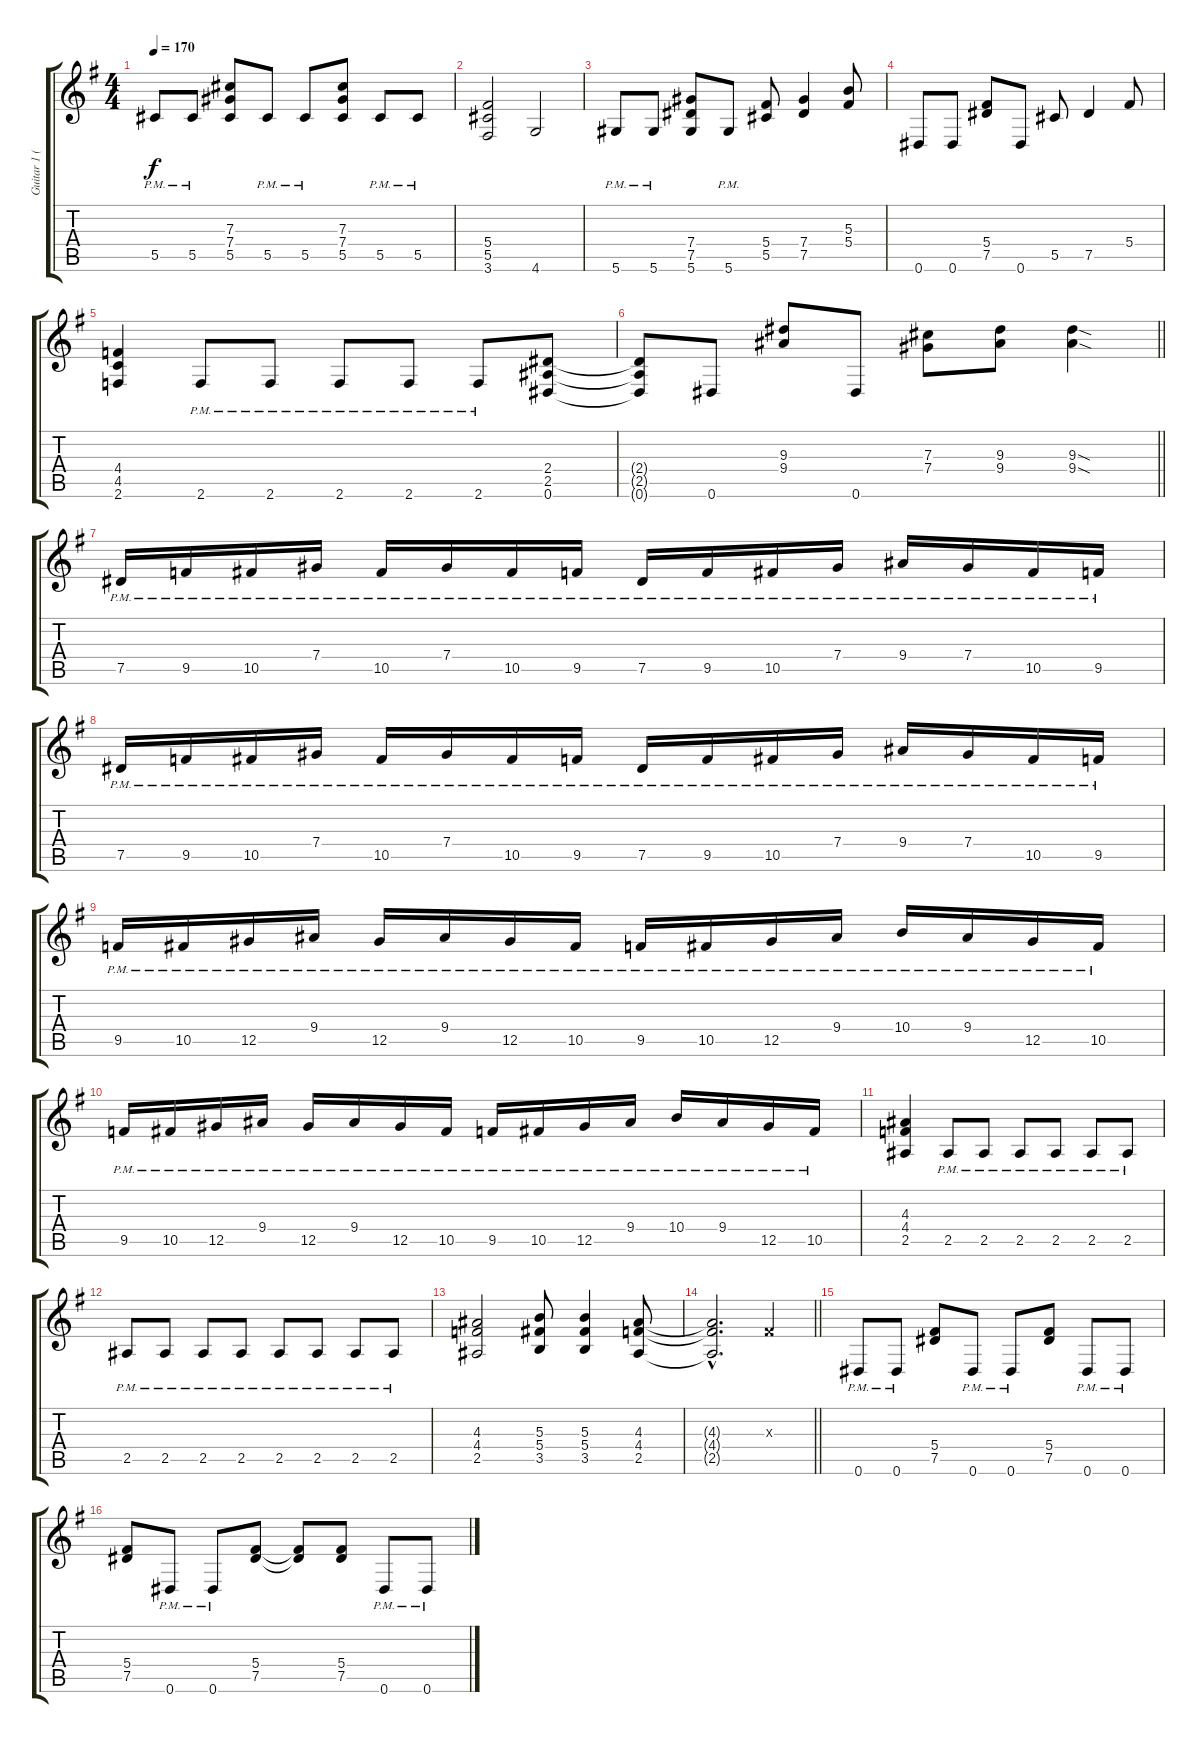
\track ("Guitar 1 (SheJa)" "Guitar 1 (") {instrument distortionguitar}
\staff {score tabs}
\tuning (Eb4 Bb3 Gb3 Db3 Ab2 Eb2) {hide}
\ts (4 4)
\tempo 170
\clef g2
\ks g
5.5{pm}.8{dy f} 5.5{pm}.8 (7.3 7.4 5.5).8 5.5{pm}.8 5.5{pm}.8 (7.3 7.4 5.5).8 5.5{pm}.8 5.5{pm}.8 |
(5.4 5.5 3.6).2 4.6.2 |
5.6{pm}.8 5.6{pm}.8 (7.4 7.5 5.6).8 5.6{pm}.8 (5.4 5.5).8 (7.4 7.5).4 (5.3 5.4).8 |
0.6.8 0.6.8 (5.4 7.5).8 0.6.8 5.5.8 7.5.4 5.4.8 |
(4.4 4.5 2.6).4 2.6{pm}.8 2.6{pm}.8 2.6{pm}.8 2.6{pm}.8 2.6{pm}.8 (2.4 2.5 0.6).8 |
\barLineRight lightlight
(2.4{t} 2.5{t} 0.6{t}).8 0.6.8 (9.3 9.4).8 0.6.8 (7.3 7.4).8 (9.3 9.4).8 (9.3{sod} 9.4{sod}).4 |
7.5{pm}.16 9.5{pm}.16 10.5{pm}.16 7.4{pm}.16 10.5{pm}.16 7.4{pm}.16 10.5{pm}.16 9.5{pm}.16 7.5{pm}.16 9.5{pm}.16 10.5{pm}.16 7.4{pm}.16 9.4{pm}.16 7.4{pm}.16 10.5{pm}.16 9.5{pm}.16 |
7.5{pm}.16 9.5{pm}.16 10.5{pm}.16 7.4{pm}.16 10.5{pm}.16 7.4{pm}.16 10.5{pm}.16 9.5{pm}.16 7.5{pm}.16 9.5{pm}.16 10.5{pm}.16 7.4{pm}.16 9.4{pm}.16 7.4{pm}.16 10.5{pm}.16 9.5{pm}.16 |
9.5{pm}.16 10.5{pm}.16 12.5{pm}.16 9.4{pm}.16 12.5{pm}.16 9.4{pm}.16 12.5{pm}.16 10.5{pm}.16 9.5{pm}.16 10.5{pm}.16 12.5{pm}.16 9.4{pm}.16 10.4{pm}.16 9.4{pm}.16 12.5{pm}.16 10.5{pm}.16 |
9.5{pm}.16 10.5{pm}.16 12.5{pm}.16 9.4{pm}.16 12.5{pm}.16 9.4{pm}.16 12.5{pm}.16 10.5{pm}.16 9.5{pm}.16 10.5{pm}.16 12.5{pm}.16 9.4{pm}.16 10.4{pm}.16 9.4{pm}.16 12.5{pm}.16 10.5{pm}.16 |
(4.3 4.4 2.5).4 2.5{pm}.8 2.5{pm}.8 2.5{pm}.8 2.5{pm}.8 2.5{pm}.8 2.5{pm}.8 |
2.5{pm}.8 2.5{pm}.8 2.5{pm}.8 2.5{pm}.8 2.5{pm}.8 2.5{pm}.8 2.5{pm}.8 2.5{pm}.8 |
(4.3 4.4 2.5).2 (5.3 5.4 3.5).8 (5.3 5.4 3.5).4 (4.3 4.4 2.5).8 |
\barLineRight lightlight
(4.3{hac t} 4.4{hac t} 2.5{hac t}).2{d} 0.3{x}.4 |
0.6{pm}.8 0.6{pm}.8 (5.4 7.5).8 0.6{pm}.8 0.6{pm}.8 (5.4 7.5).8 0.6{pm}.8 0.6{pm}.8 |
(5.4 7.5).8 0.6{pm}.8 0.6{pm}.8 (5.4 7.5).8 (5.4{t} 7.5{t}).8 (5.4 7.5).8 0.6{pm}.8 0.6{pm}.8
